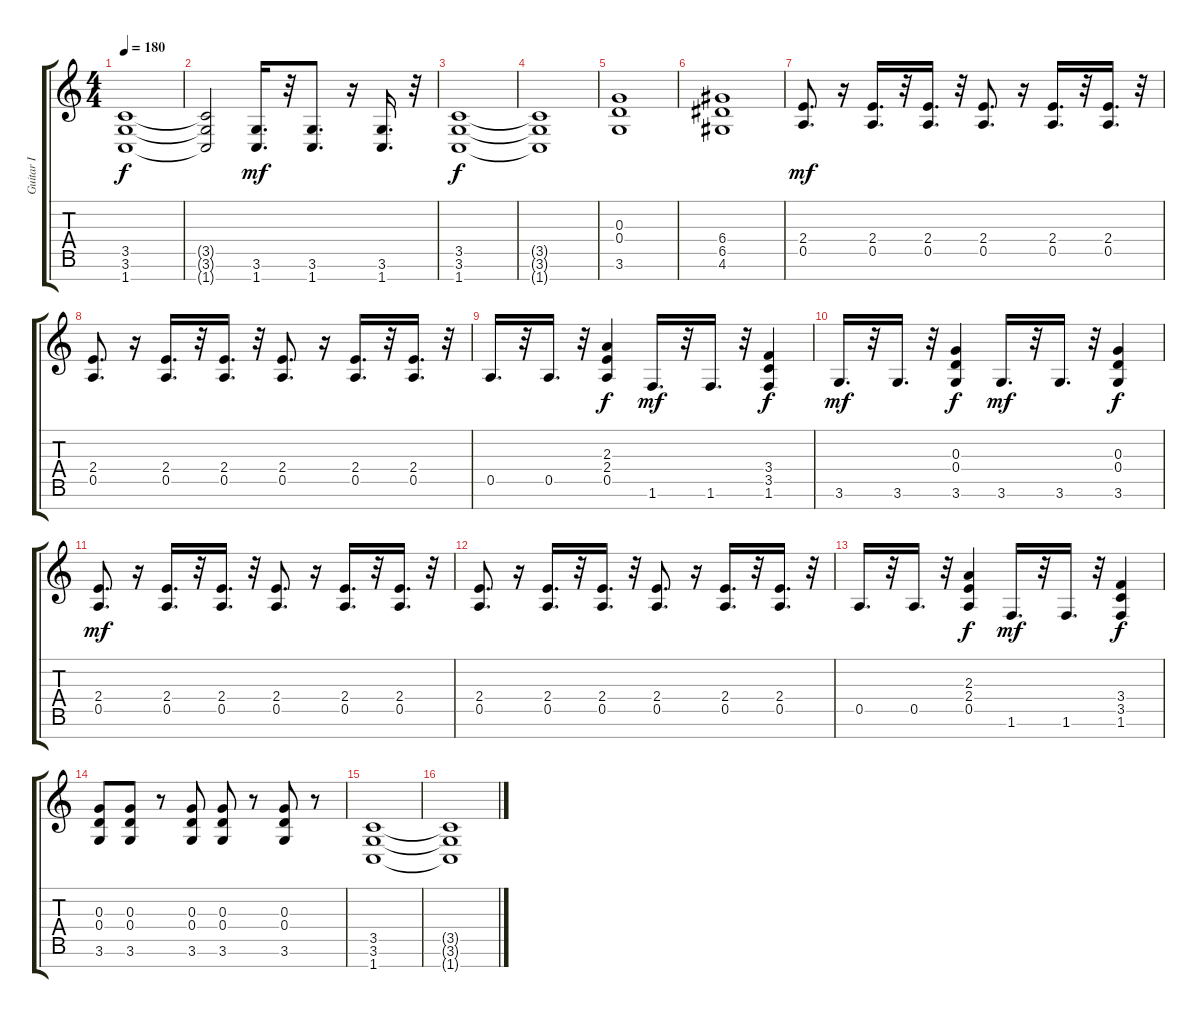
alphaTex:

\track ("Guitar I" "Guitar I") {instrument distortionguitar}
\staff {score tabs}
\tuning (E4 B3 G3 D3 A2 E2 B1) {hide}
\ts (4 4)
\tempo 180
\clef g2
\ks c
(3.5{t} 3.6{t} 1.7{t}).1{dy f} |
(3.5{t} 3.6{t} 1.7{t}).2 (3.6 1.7).16{d dy mf} r.32 (3.6 1.7).8{d} r.16 (3.6 1.7).16{d} r.32 |
(3.5 3.6 1.7).1{dy f} |
(3.5{t} 3.6{t} 1.7{t}).1 |
(0.3 0.4 3.6).1 |
(6.4 6.5 4.6).1 |
(2.4 0.5).8{d dy mf} r.16 (2.4 0.5).16{d} r.32 (2.4 0.5).16{d} r.32 (2.4 0.5).8{d} r.16 (2.4 0.5).16{d} r.32 (2.4 0.5).16{d} r.32 |
(2.4 0.5).8{d} r.16 (2.4 0.5).16{d} r.32 (2.4 0.5).16{d} r.32 (2.4 0.5).8{d} r.16 (2.4 0.5).16{d} r.32 (2.4 0.5).16{d} r.32 |
0.5.16{d} r.32 0.5.16{d} r.32 (2.3 2.4 0.5).4{dy f} 1.6.16{d dy mf} r.32 1.6.16{d} r.32 (3.4 3.5 1.6).4{dy f} |
3.6.16{d dy mf} r.32 3.6.16{d} r.32 (0.3 0.4 3.6).4{dy f} 3.6.16{d dy mf} r.32 3.6.16{d} r.32 (0.3 0.4 3.6).4{dy f} |
(2.4 0.5).8{d dy mf} r.16 (2.4 0.5).16{d} r.32 (2.4 0.5).16{d} r.32 (2.4 0.5).8{d} r.16 (2.4 0.5).16{d} r.32 (2.4 0.5).16{d} r.32 |
(2.4 0.5).8{d} r.16 (2.4 0.5).16{d} r.32 (2.4 0.5).16{d} r.32 (2.4 0.5).8{d} r.16 (2.4 0.5).16{d} r.32 (2.4 0.5).16{d} r.32 |
0.5.16{d} r.32 0.5.16{d} r.32 (2.3 2.4 0.5).4{dy f} 1.6.16{d dy mf} r.32 1.6.16{d} r.32 (3.4 3.5 1.6).4{dy f} |
(0.3 0.4 3.6).8 (0.3 0.4 3.6).8 r.8 (0.3 0.4 3.6).8 (0.3 0.4 3.6).8 r.8 (0.3 0.4 3.6).8 r.8 |
(3.5 3.6 1.7).1{volume 15} |
(3.5{t} 3.6{t} 1.7{t}).1
